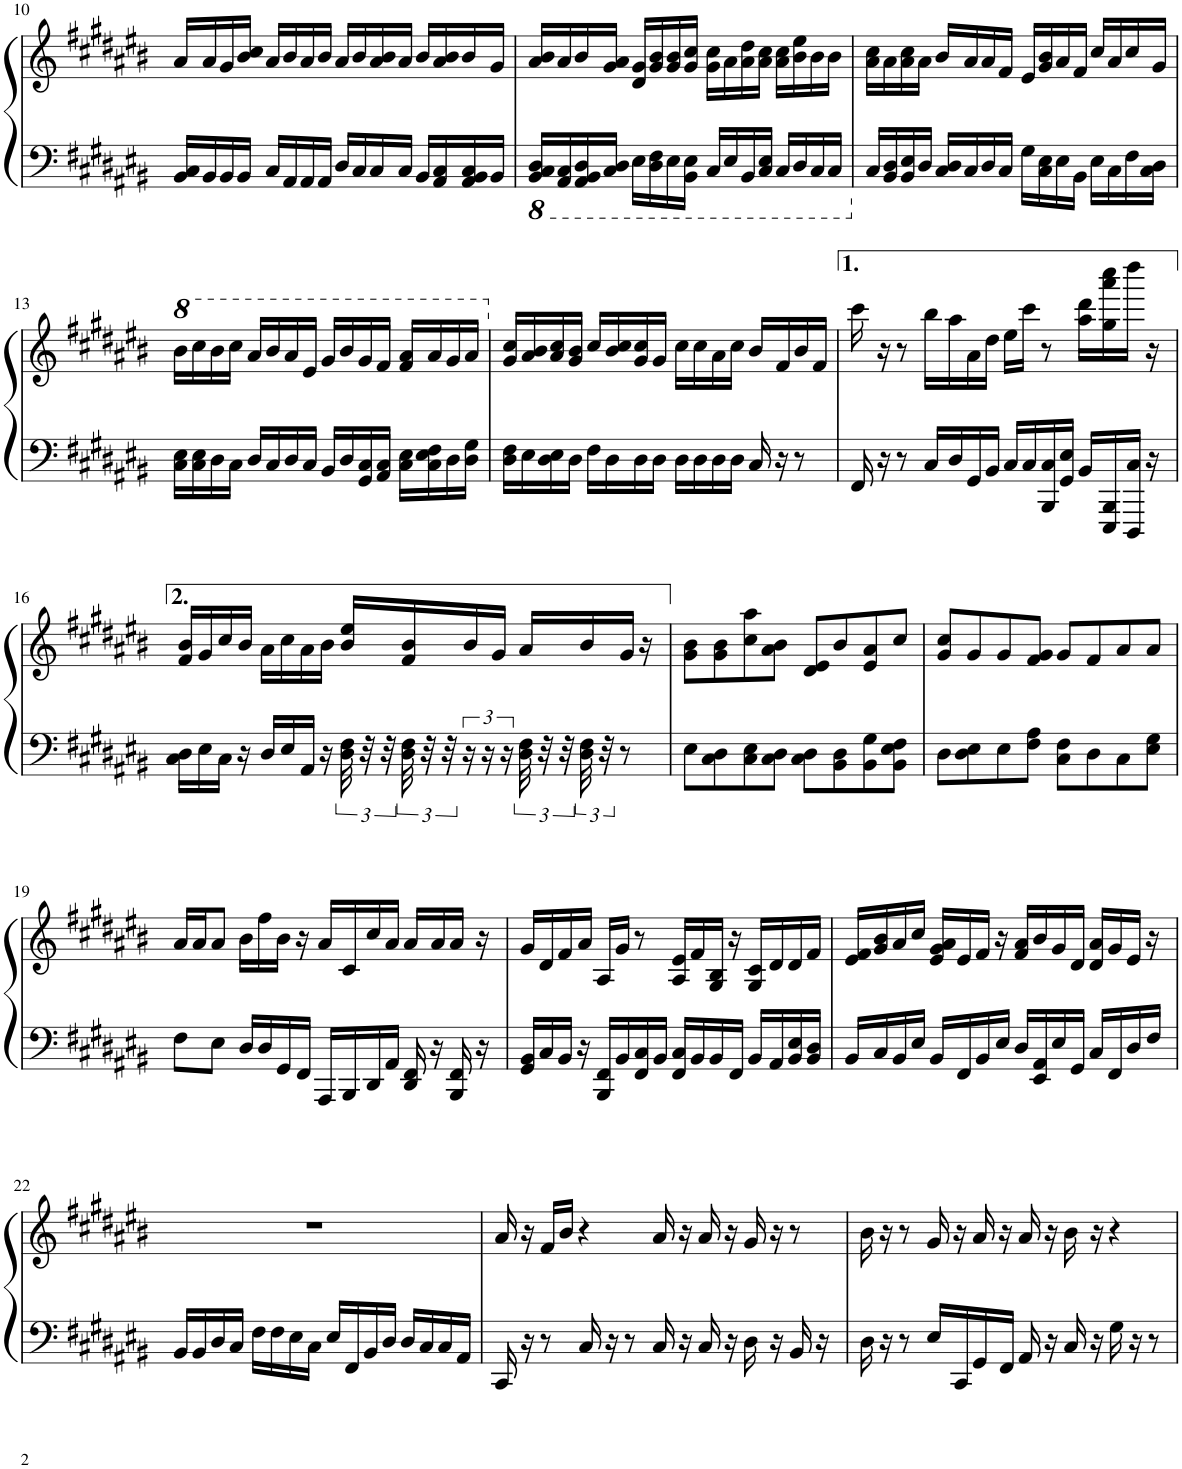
**kern	**kern
*part1	*part1
*staff2	*staff1
*I"Piano	*
*I'Pno.	*
!!LO:PB:g=z
*clefF4	*clefG2
*k[f#c#g#d#a#e#b#]	*k[f#c#g#d#a#e#b#]
*M4/4	*M4/4
=10	=10
16BB#/ 16C#/LL	16a#/LL
16BB#/	16a#/
16BB#/	16g#/
16BB#/JJ	16b#/ 16cc#/JJ
16C#/LL	16a#/LL
16AA#/	16b#/
16AA#/	16a#/
16AA#/JJ	16b#/JJ
16D#/LL	16a#/LL
16C#/	16b#/
16C#/	16a#/ 16b#/
16C#/JJ	16a#/JJ
16BB#/LL	16b#/LL
16AA#/ 16C#/	16a#/ 16b#/
16AA#/ 16BB#/ 16C#/	16b#/
16BB#/JJ	16g#/JJ
=11	=11
*8ba	*
16BBB#/ 16CC#/ 16DD#/LL	16a#/ 16b#/LL
16AAA#/ 16CC#/	16a#/
16AAA#/ 16BBB#/ 16DD#/	16b#/
16CC#/ 16DD#/JJ	16g#/ 16a#/JJ
16EE#\LL	16d#/ 16g#/LL
16DD#\ 16FF#\	16g#/ 16b#/
16EE#\	16g#/ 16b#/
16BBB#\ 16EE#\JJ	16g#/ 16cc#/JJ
16CC#/LL	16g#\ 16cc#\LL
16EE#/	16a#\
16BBB#/	16a#\ 16dd#\
16CC#/ 16EE#/JJ	16a#\ 16cc#\JJ
16CC#/LL	16a#\ 16cc#\LL
16DD#/	16b#\ 16ee#\
16CC#/	16b#\
16CC#/JJ	16b#\JJ
=12	=12
*X8ba	*
16C#/LL	16a#\ 16cc#\LL
16BB#/ 16D#/	16a#\
16BB#/ 16E#/	16a#\ 16cc#\
16D#/JJ	16a#\JJ
16C#/ 16D#/LL	16b#/LL
16C#/	16a#/
16D#/	16a#/
16C#/JJ	16f#/JJ
16G#\LL	16e#/LL
16C#\ 16E#\	16g#/ 16b#/
16E#\	16a#/
16BB#\JJ	16f#/JJ
16E#\LL	16cc#/LL
16C#\	16a#/
16F#\	16cc#/
16C#\ 16D#\JJ	16g#/JJ
!!LO:LB:g=z
=13	=13
*	*8va
16C#\ 16E#\LL	16bb#\LL
16C#\ 16E#\	16ccc#\
16D#\	16bb#\
16C#\JJ	16ccc#\JJ
16D#/LL	16aa#/LL
16C#/	16bb#/
16D#/	16aa#/
16C#/JJ	16ee#/JJ
16BB#/LL	16gg#/LL
16D#/	16bb#/
16GG#/ 16C#/	16gg#/
16AA#/ 16C#/JJ	16ff#/JJ
16C#\ 16E#\LL	16ff#/ 16aa#/LL
16C#\ 16E#\ 16F#\	16aa#/
16D#\	16gg#/
16D#\ 16G#\JJ	16aa#/JJ
=14	=14
*	*X8va
16D#\ 16F#\LL	16g#/ 16cc#/LL
16E#\	16a#/ 16b#/
16D#\ 16E#\	16a#/ 16cc#/
16D#\JJ	16g#/ 16b#/JJ
16F#\LL	16cc#/LL
16D#\	16b#/ 16cc#/
16D#\	16g#/ 16cc#/
16D#\JJ	16g#/JJ
16D#\LL	16cc#\LL
16D#\	16cc#\
16D#\	16a#\
16D#\JJ	16cc#\JJ
16C#/	16b#/LL
16r	16f#/
8r	16b#/
.	16f#/JJ
=15	=15
16FF#/	16ccc#\
16r	16r
8r	8r
16C#/LL	16bb#\LL
16D#/	16aa#\
16GG#/	16a#\
16BB#/JJ	16dd#\JJ
16C#/LL	16ee#\LL
16C#/	16ccc#\JJ
16BBB#/ 16C#/	8r
16GG#/ 16E#/JJ	.
16BB#/LL	16aa#\ 16ddd#\LL
16EEE#/ 16BBB#/	16gg#\ 16aaa#\ 16cccc#\
16DDD#/ 16C#/JJ	16dddd#\JJ
16r	16r
!!LO:LB:g=z
=16	=16
16C#\ 16D#\LL	16f#/ 16b#/LL
16E#\	16g#/
16C#\JJ	16cc#/
16r	16b#/JJ
16D#/LL	16a#\LL
16E#/	16cc#\
16AA#/JJ	16a#\
16r	16b#\JJ
48D#\ 48F#\	16b#/ 16ee#/LL
48r	.
48r	.
48D#\ 48F#\	16f#/ 16b#/
48r	.
48r	.
8r	16b#/
.	16g#/JJ
48D#\ 48F#\	16a#/LL
48r	.
48r	.
48D#\ 48F#\	16b#/
48ryy	.
48r	.
8r	16g#/JJ
.	16r
=17	=17
8E#\L	8g#\ 8b#\L
8C#\ 8D#\	8g#\ 8b#\
8C#\ 8E#\	8cc#\ 8aa#\
8C#\ 8D#\J	8a#\ 8b#\J
8C#\ 8D#\L	8d#/ 8e#/L
8BB#\ 8D#\	8b#/
8BB#\ 8G#\	8e#/ 8a#/
8BB#\ 8E#\ 8F#\J	8cc#/J
=18	=18
8D#\L	8g#/ 8cc#/L
8D#\ 8E#\	8g#/
8E#\	8g#/
8F#\ 8A#\J	8f#/ 8g#/J
8C#\ 8F#\L	8g#/L
8D#\	8f#/
8C#\	8a#/
8E#\ 8G#\J	8a#/J
!!LO:LB:g=z
=19	=19
8F#\L	16a#/LL
.	16a#/J
8E#\J	8a#/J
16D#/LL	16b#\LL
16D#/	16ff#\
16GG#/	16b#\JJ
16FF#/JJ	16r
16AAA#/LL	16a#/LL
16BBB#/	16c#/
16DD#/	16cc#/
16AA#/JJ	16a#/JJ
16DD#/ 16FF#/	16a#/LL
16r	16a#/
16BBB#/ 16FF#/	16a#/JJ
16r	16r
=20	=20
16GG#/ 16BB#/LL	16g#/LL
16C#/	16d#/
16BB#/JJ	16f#/
16r	16a#/JJ
16BBB#/ 16FF#/LL	16A#/LL
16BB#/	16g#/JJ
16FF#/ 16C#/	8r
16BB#/JJ	.
16FF#/ 16C#/LL	16A#/ 16e#/LL
16BB#/	16f#/
16BB#/	16G#/ 16B#/JJ
16FF#/JJ	16r
16BB#/LL	16G#/ 16c#/LL
16AA#/	16d#/
16BB#/ 16E#/	16d#/
16BB#/ 16D#/JJ	16f#/JJ
=21	=21
16BB#/LL	16e#/ 16f#/LL
16C#/	16g#/ 16b#/
16BB#/	16a#/
16E#/JJ	16cc#/JJ
16BB#/LL	16e#/ 16g#/ 16a#/LL
16FF#/	16e#/
16BB#/	16f#/JJ
16E#/JJ	16r
16D#/LL	16f#/ 16a#/LL
16EE#/ 16AA#/	16b#/
16E#/	16g#/
16GG#/JJ	16d#/JJ
16C#/LL	16d#/ 16a#/LL
16FF#/	16g#/
16D#/	16e#/JJ
16F#/JJ	16r
!!LO:LB:g=z
=22	=22
16BB#/LL	1r
16BB#/	.
16D#/	.
16C#/JJ	.
16F#\LL	.
16F#\	.
16E#\	.
16C#\JJ	.
16E#/LL	.
16FF#/	.
16BB#/	.
16D#/JJ	.
16D#/LL	.
16C#/	.
16C#/	.
16AA#/JJ	.
=23	=23
16CC#/	16a#/
16r	16r
8r	16f#/LL
.	16b#/JJ
16C#/	4r
16r	.
8r	.
16C#/	16a#/
16r	16r
16C#/	16a#/
16r	16r
16D#\	16g#/
16r	16r
16BB#/	8r
16r	.
=24	=24
16D#\	16b#\
16r	16r
8r	8r
16E#/LL	16g#/
16CC#/	16r
16GG#/	16a#/
16FF#/JJ	16r
16AA#/	16a#/
16r	16r
16C#/	16b#\
16r	16r
16G#\	4r
16r	.
8r	.
=	=
*-	*-
